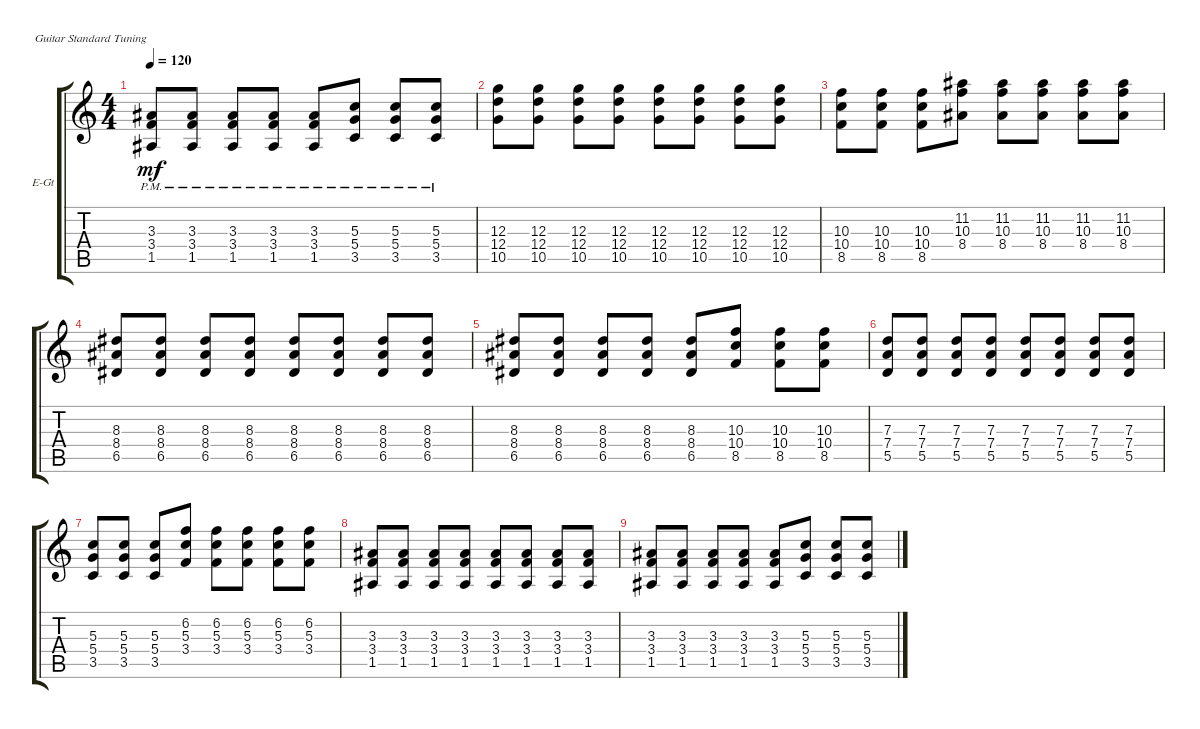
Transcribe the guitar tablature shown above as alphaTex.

\defaultSystemsLayout 4
\bracketExtendMode groupsimilarinstruments
\firstSystemTrackNameOrientation horizontal
\otherSystemsTrackNameOrientation horizontal
\track ("Electric Guitar (Clean)" "E-Gt") {instrument electricguitarclean}
\staff {score tabs}
\tuning (E4 B3 G3 D3 A2 E2)
\ts (4 4)
\tempo 120
\clef g2
\ks c
(1.5{pm} 3.4{pm} 3.3{pm}).8{dy mf} (1.5{pm} 3.4{pm} 3.3{pm}).8 (1.5{pm} 3.4{pm} 3.3{pm}).8 (1.5{pm} 3.4{pm} 3.3{pm}).8 (1.5{pm} 3.4{pm} 3.3{pm}).8 (3.5{pm} 5.4{pm} 5.3{pm}).8 (3.5{pm} 5.4{pm} 5.3{pm}).8 (3.5{pm} 5.4{pm} 5.3{pm}).8 |
(10.5 12.4 12.3).8 (10.5 12.4 12.3).8 (10.5 12.4 12.3).8 (10.5 12.4 12.3).8 (10.5 12.4 12.3).8 (10.5 12.4 12.3).8 (10.5 12.4 12.3).8 (10.5 12.4 12.3).8 |
(8.5 10.4 10.3).8 (8.5 10.4 10.3).8 (8.5 10.4 10.3).8 (8.4 10.3 11.2).8 (10.3 11.2 8.4).8 (8.4 10.3 11.2).8 (8.4 10.3 11.2).8 (8.4 10.3 11.2).8 |
(6.5 8.4 8.3).8 (6.5 8.4 8.3).8 (6.5 8.4 8.3).8 (6.5 8.4 8.3).8 (6.5 8.4 8.3).8 (6.5 8.4 8.3).8 (6.5 8.4 8.3).8 (6.5 8.4 8.3).8 |
(6.5 8.4 8.3).8 (6.5 8.4 8.3).8 (6.5 8.4 8.3).8 (6.5 8.4 8.3).8 (6.5 8.4 8.3).8 (8.5 10.4 10.3).8 (8.5 10.4 10.3).8 (8.5 10.4 10.3).8 |
(5.5 7.4 7.3).8 (5.5 7.4 7.3).8 (5.5 7.4 7.3).8 (5.5 7.4 7.3).8 (5.5 7.4 7.3).8 (5.5 7.4 7.3).8 (5.5 7.4 7.3).8 (5.5 7.4 7.3).8 |
(3.5 5.4 5.3).8 (3.5 5.4 5.3).8 (3.5 5.4 5.3).8 (3.4 5.3 6.2).8 (5.3 6.2 3.4).8 (3.4 5.3 6.2).8 (3.4 5.3 6.2).8 (3.4 5.3 6.2).8 |
(1.5 3.4 3.3).8 (1.5 3.4 3.3).8 (1.5 3.4 3.3).8 (1.5 3.4 3.3).8 (1.5 3.4 3.3).8 (1.5 3.4 3.3).8 (1.5 3.4 3.3).8 (1.5 3.4 3.3).8 |
(1.5 3.4 3.3).8 (1.5 3.4 3.3).8 (1.5 3.4 3.3).8 (1.5 3.4 3.3).8 (1.5 3.4 3.3).8 (3.5 5.4 5.3).8 (3.5 5.4 5.3).8 (3.5 5.4 5.3).8
